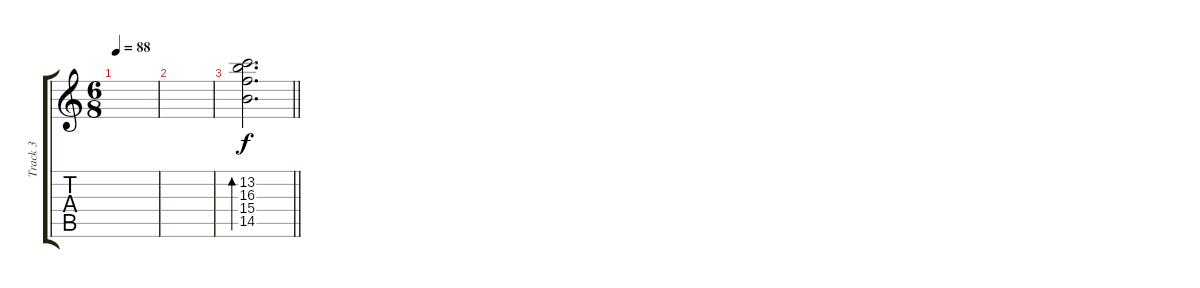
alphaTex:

\track ("Track 3" "Track 3") {instrument electricguitarclean}
\staff {score tabs}
\tuning (E4 B3 G3 D3 A2 E2) {hide}
\ts (6 8)
\tempo 88
\clef g2
\ks c
|
|
\barLineRight lightlight
(13.2 16.3 15.4 14.5).2{d bd 240}
